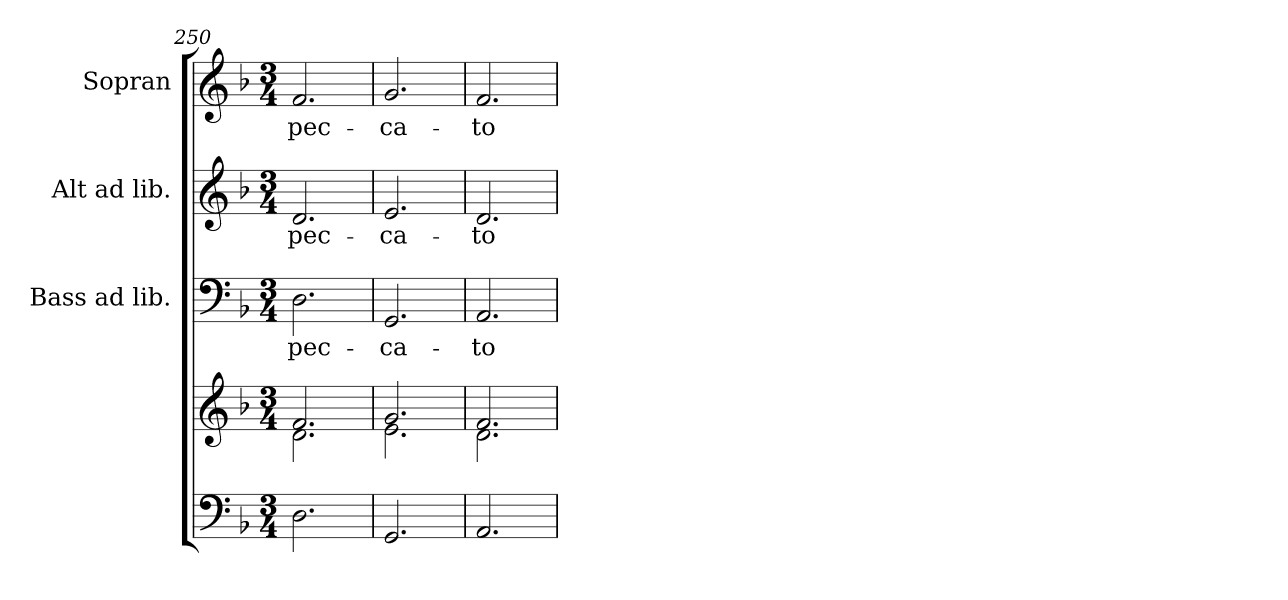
**kern	**kern	**kern	**text	**kern	**text	**kern	**text
*part4	*part4	*part3	*part3	*part2	*part2	*part1	*part1
*staff5	*staff4	*staff3	*staff3	*staff2	*staff2	*staff1	*staff1
*	*	*I"Bass ad lib.	*	*I"Alt ad lib.	*	*I"Sopran	*
*	*	*I'B.	*	*I'A.	*	*I'S.	*
*clefF4	*clefG2	*clefF4	*	*clefG2	*	*clefG2	*
*k[b-]	*k[b-]	*k[b-]	*	*k[b-]	*	*k[b-]	*
*F:	*F:	*F:	*	*F:	*	*F:	*
*M3/4	*M3/4	*M3/4	*	*M3/4	*	*M3/4	*
=250	=250	=250	=250	=250	=250	=250	=250
*	*^	*	*	*	*	*	*
!	!	!	!	!LO:LY:b	!	!LO:LY:b	!	!LO:LY:b
2.D\	2.f/	2.d\	2.D\	pec-	2.d/	pec-	2.f/	pec-
=251	=251	=251	=251	=251	=251	=251	=251	=251
!	!	!	!	!LO:LY:b	!	!LO:LY:b	!	!LO:LY:b
2.GG/	2.g/	2.e\	2.GG/	-ca-	2.e/	-ca-	2.g/	-ca-
=252	=252	=252	=252	=252	=252	=252	=252	=252
!	!	!	!	!LO:LY:b	!	!LO:LY:b	!	!LO:LY:b
2.AA/	2.f/	2.d\	2.AA/	-to-	2.d/	-to-	2.f/	-to-
*	*v	*v	*	*	*	*	*	*
=	=	=	=	=	=	=	=
*-	*-	*-	*-	*-	*-	*-	*-
